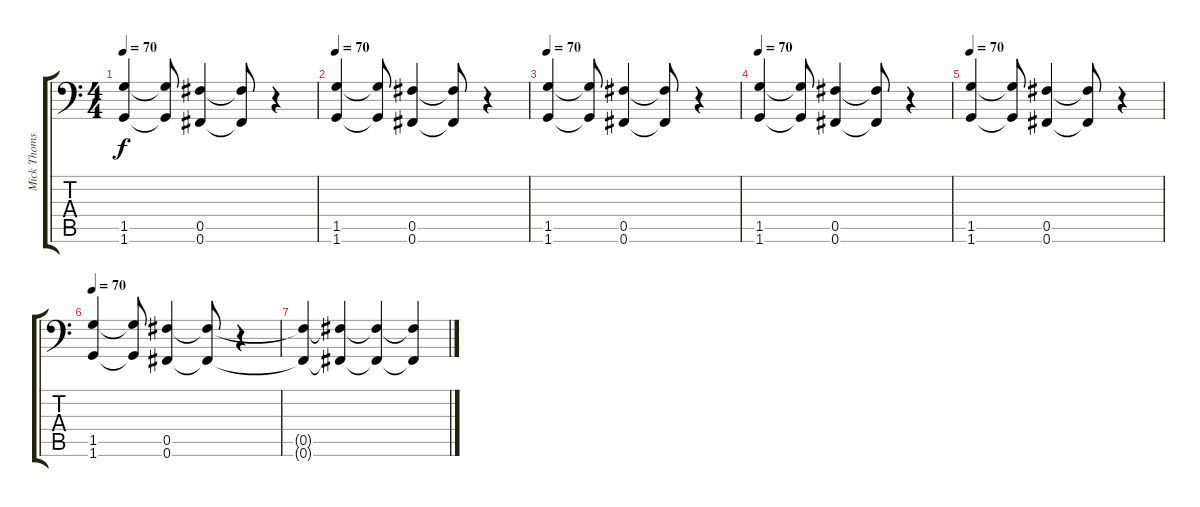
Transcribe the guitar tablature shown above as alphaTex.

\track ("Mick Thomson" "Mick Thoms") {instrument distortionguitar}
\staff {score tabs}
\tuning (Db4 Ab3 E3 B2 Gb2 Gb1) {hide}
\ts (4 4)
\tempo 70
\clef f4
\ks c
(1.5 1.6).4{dy f} (1.5{t} 1.6{t}).8 (0.5 0.6).4 (0.5{t} 0.6{t}).8 r.4 |
\tempo 70
(1.5 1.6).4 (1.5{t} 1.6{t}).8 (0.5 0.6).4 (0.5{t} 0.6{t}).8 r.4 |
\tempo 70
(1.5 1.6).4 (1.5{t} 1.6{t}).8 (0.5 0.6).4 (0.5{t} 0.6{t}).8 r.4 |
\tempo 70
(1.5 1.6).4 (1.5{t} 1.6{t}).8 (0.5 0.6).4 (0.5{t} 0.6{t}).8 r.4 |
\tempo 70
(1.5 1.6).4 (1.5{t} 1.6{t}).8 (0.5 0.6).4 (0.5{t} 0.6{t}).8 r.4 |
\tempo 70
(1.5 1.6).4 (1.5{t} 1.6{t}).8 (0.5 0.6).4 (0.5{t} 0.6{t}).8 r.4 |
(0.5{t} 0.6{t}).4 (0.5{t} 0.6{t}).4 (0.5{t} 0.6{t}).4 (0.5{t} 0.6{t}).4
